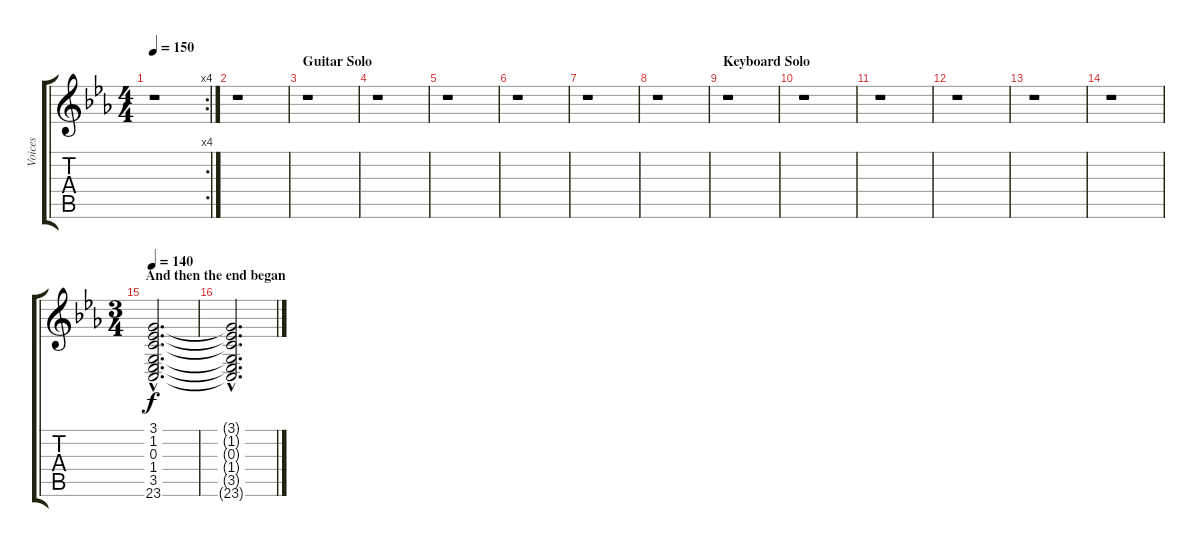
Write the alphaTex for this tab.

\track ("Voices" "Voices") {instrument piccolo}
\staff {score tabs}
\tuning (E4 B3 G3 D3 A2 E2) {hide}
\rc 4
\ts (4 4)
\tempo 150
\clef g2
\ks cminor
r.1{dy f} |
r.1 |
\section ("" "Guitar Solo")
r.1 |
r.1 |
r.1 |
r.1 |
r.1 |
r.1 |
\section ("" "Keyboard Solo")
r.1 |
r.1 |
r.1 |
r.1 |
r.1 |
r.1 |
\ts (3 4)
\section ("" "And then the end began")
\tempo 140
(3.1{hac} 1.2{hac} 0.3{hac} 1.4{hac} 3.5{hac} 23.6{hac}).2{d volume 5 instrument choiraahs} |
(3.1{hac t} 1.2{hac t} 0.3{hac t} 1.4{hac t} 3.5{hac t} 23.6{hac t}).2{d}
